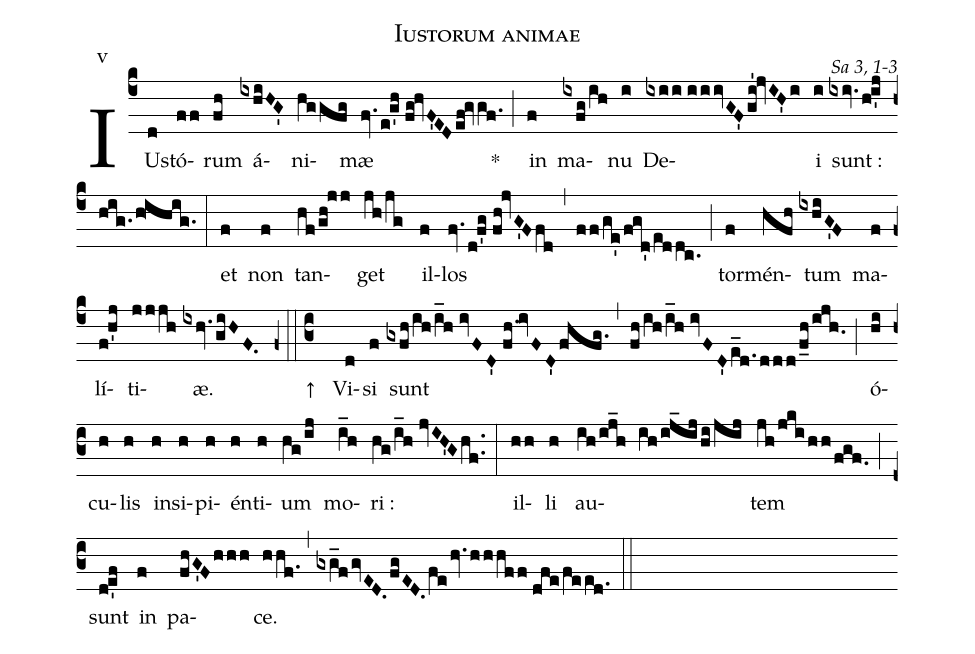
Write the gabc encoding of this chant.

name:Iustorum animae;
commentary:Sa 3, 1-3;
mode:v;
%%
(c4) IUs(d)tó(ff)rum(fh) á(ixhiHG')ni(hggfg)mæ(fv.e!g'h//fg!hvF'ED/ef!gvgf.) *(;) in(f) ma(ixfg/ih)nu(i) De(ixii//iiivGF'/gi'!jvIH'i)i(i) sunt~:(ixiv.h!i'j/hig./h!ihig.) (:) et(f) non(f) tan(hf/gh!jj)get(jh/jg) il(f)los(fv.d!f'g//fh!jvG'F/fd) (,) (ff/ge'/fgd'/eddc.) (;) tor(f)mén(hfh)tum(ixhiG'F) ma(f)lí(f!h'j)ti(jjjh)æ.(ixhv./giHF.) (z0::c3) ↑() Vi(d)si(f) sunt(gxfh/ih/i_h//ivFD'//fh.!ivFD'/fhfg.) (,) (fh/ih/i_h//ivFD'/e_d./ddd/f_h/ijh.) (;) ó(hi)cu(h)lis(h) in(h)si(h)pi(h)én(h)ti(h)um(hg/ij) mo(i_h)ri~:(hg/i_h//jvIH'G/hf..) (:) il(hh)li(h) au(ih/ij_h ih/ij_ij/hi/jij)tem(jh/jki/hh/fgf.) (;) sunt(d!e'f) in(f) pa(fhG'F/hhh)ce.(hhf.) (,) (gxg_f/gvED./fgED./fe/hv.hhhff//dfe/feed.) (::)
